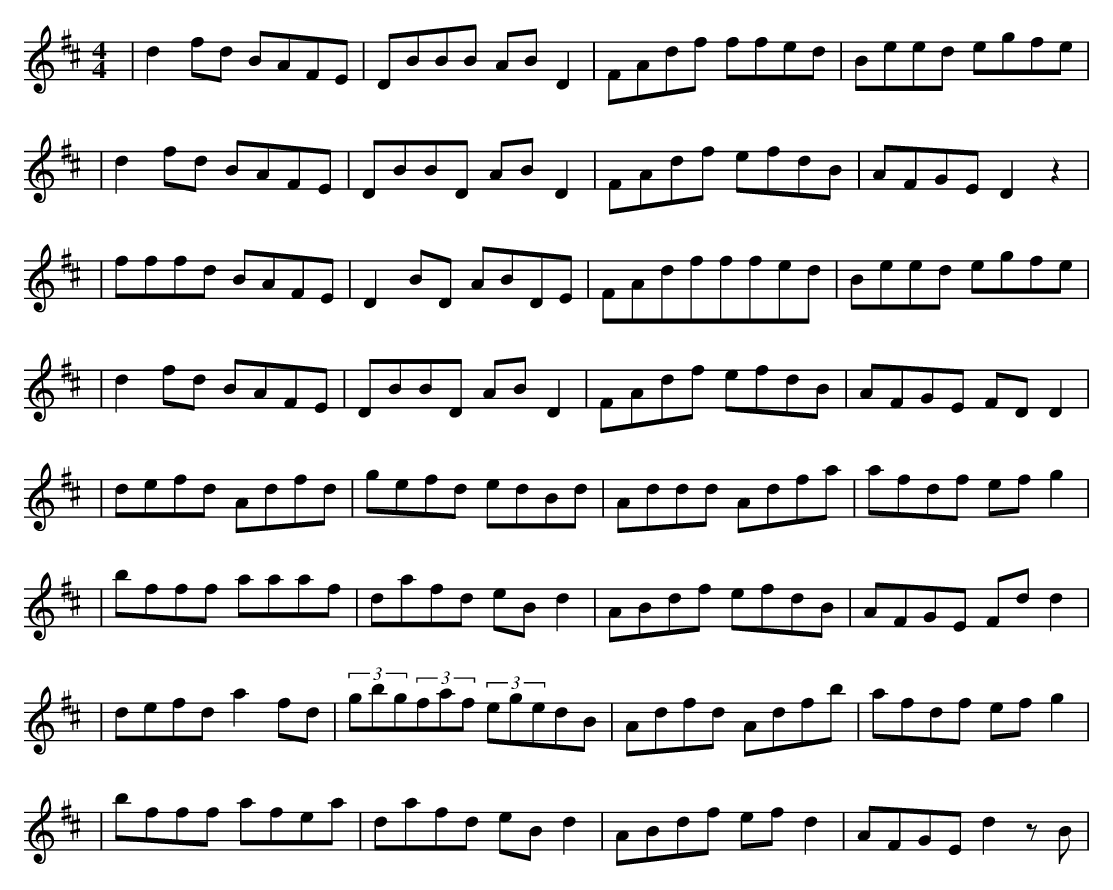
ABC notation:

X:1
M:4/4
K:D
| d2fd BAFE | DBBB ABD2 | FAdf ffed | Beed egfe |
| d2fd BAFE | DBBD ABD2 | FAdf efdB | AFGE D2z2 |
| fffd BAFE | D2BD ABDE | FAdfffed | Beed egfe |
| d2fd BAFE | DBBD ABD2 | FAdf efdB | AFGE FDD2 |
| defd Adfd | gefd edBd | Addd Adfa | afdf efg2 |
| bfff aaaf | dafd eBd2 | ABdf efdB | AFGE Fdd2 |
| defd a2fd | (3gbg(3faf (3egedB | Adfd Adfb | afdf efg2 |
| bfff afea | dafd eBd2 | ABdf efd2 | AFGE d2 zB |
